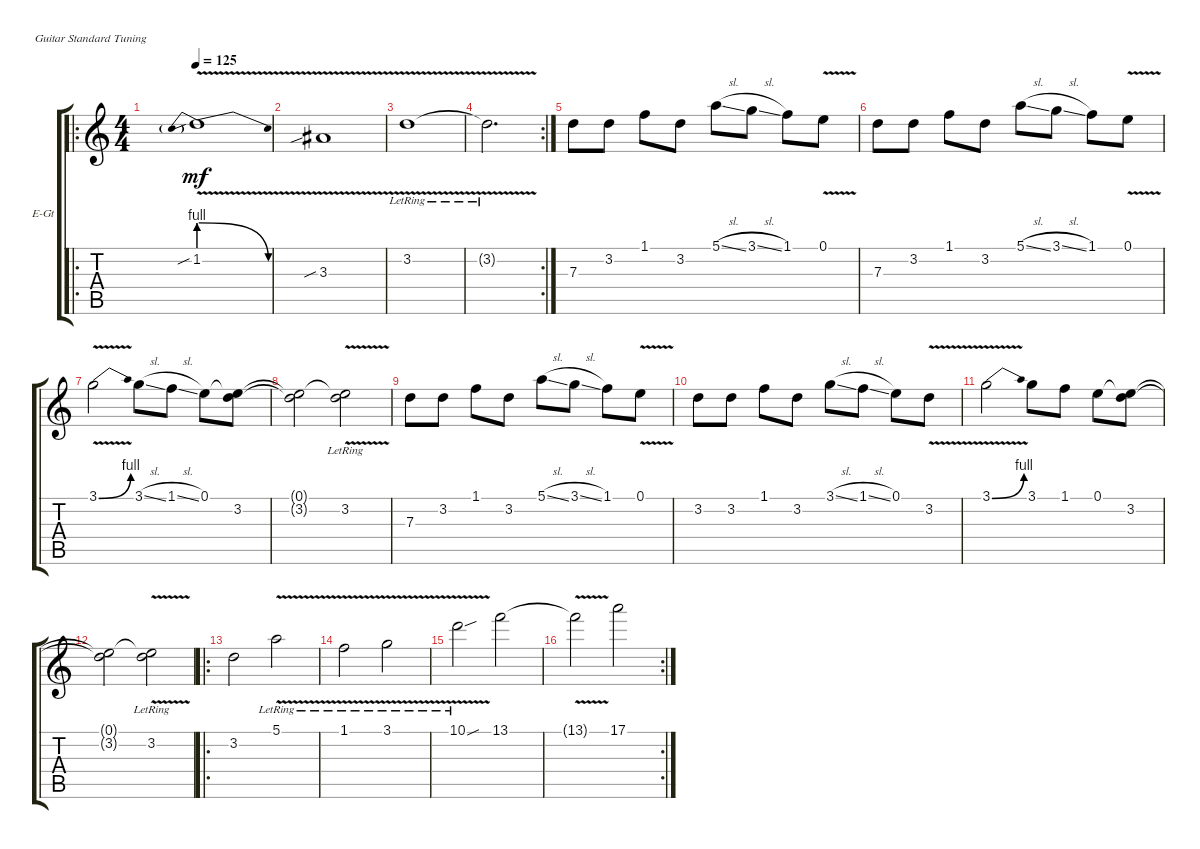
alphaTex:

\defaultSystemsLayout 4
\bracketExtendMode groupsimilarinstruments
\firstSystemTrackNameOrientation horizontal
\otherSystemsTrackNameOrientation horizontal
\track ("Electric Guitar" "E-Gt") {instrument overdrivenguitar}
\staff {score tabs}
\tuning (E4 B3 G3 D3 A2 E2)
\ro
\ts (4 4)
\tempo 125
\clef g2
\scale
0.333333
\ks c
1.2{be (prebendrelease 0 4 15 0) v sib}.1{dy mf} |
\scale
0.333333 3.3{v sib}.1 |
3.2{v lr}.1 |
\rc 2
3.2{lr t}.2{d} |
7.3.8 3.2.8 1.1.8 3.2.8 5.1{sl}.8 3.1{sl}.8 1.1.8 0.1{v}.8 |
7.3.8 3.2.8 1.1.8 3.2.8 5.1{sl}.8 3.1{sl}.8 1.1.8 0.1{v}.8 |
3.1{be (bend 0 0 15 4) v}.2 3.1{sl}.8 1.1{sl}.8 0.1.8 (3.2 0.1{t}).8 |
(3.2{t} 0.1{t}).2 (0.1{t} 3.2{v lr}).2 |
7.3.8 3.2.8 1.1.8 3.2.8 5.1{sl}.8 3.1{sl}.8 1.1.8 0.1{v}.8 |
3.2.8 3.2.8 1.1.8 3.2.8 3.1{sl}.8 1.1{sl}.8 0.1.8 3.2{v}.8 |
3.1{be (bend 0 0 15 4) v}.2 3.1.8 1.1.8 0.1.8 (3.2 0.1{t}).8 |
(3.2{t} 0.1{t}).2 (0.1{t} 3.2{v lr}).2 |
\ro
3.2.2 5.1{v lr}.2 |
1.1{v lr}.2 3.1{v lr}.2 |
10.1{v sou lr}.2 13.1.2 |
\rc 2
13.1{v t}.2 17.1.2
